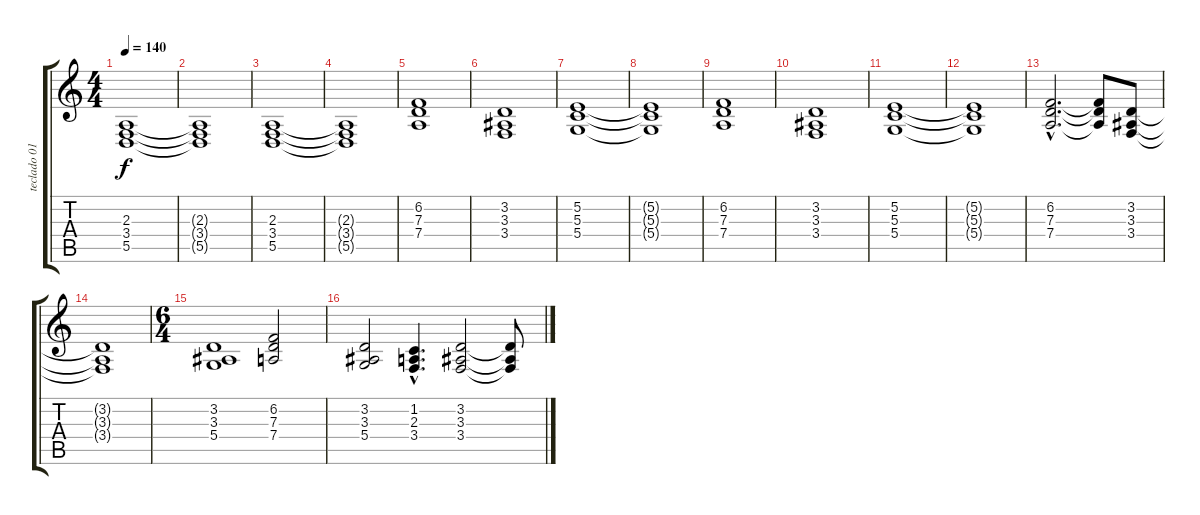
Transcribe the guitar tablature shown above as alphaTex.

\track ("teclado 01" "teclado 01") {instrument stringensemble1}
\staff {score tabs}
\tuning (E4 B3 G3 D3 A2 E2) {hide}
\ts (4 4)
\tempo 140
\clef g2
\ks c
(2.3 3.4 5.5).1{dy f} |
(2.3{t} 3.4{t} 5.5{t}).1 |
(2.3 3.4 5.5).1 |
(2.3{t} 3.4{t} 5.5{t}).1 |
(6.2 7.3 7.4).1 |
(3.2 3.3 3.4).1 |
(5.2 5.3 5.4).1 |
(5.2{t} 5.3{t} 5.4{t}).1 |
(6.2 7.3 7.4).1 |
(3.2 3.3 3.4).1 |
(5.2 5.3 5.4).1 |
(5.2{t} 5.3{t} 5.4{t}).1 |
(6.2{hac} 7.3{hac} 7.4{hac}).2{d} (6.2{t} 7.3{t} 7.4{t}).8 (3.2 3.3 3.4).8 |
(3.2{t} 3.3{t} 3.4{t}).1 |
\ts (6 4)
(3.2 3.3 5.4).1 (6.2 7.3 7.4).2 |
(3.2 3.3 5.4).2 (1.2{hac} 2.3{hac} 3.4{hac}).4{d} (3.2 3.3 3.4).2 (3.2{t} 3.3{t} 3.4{t}).8
